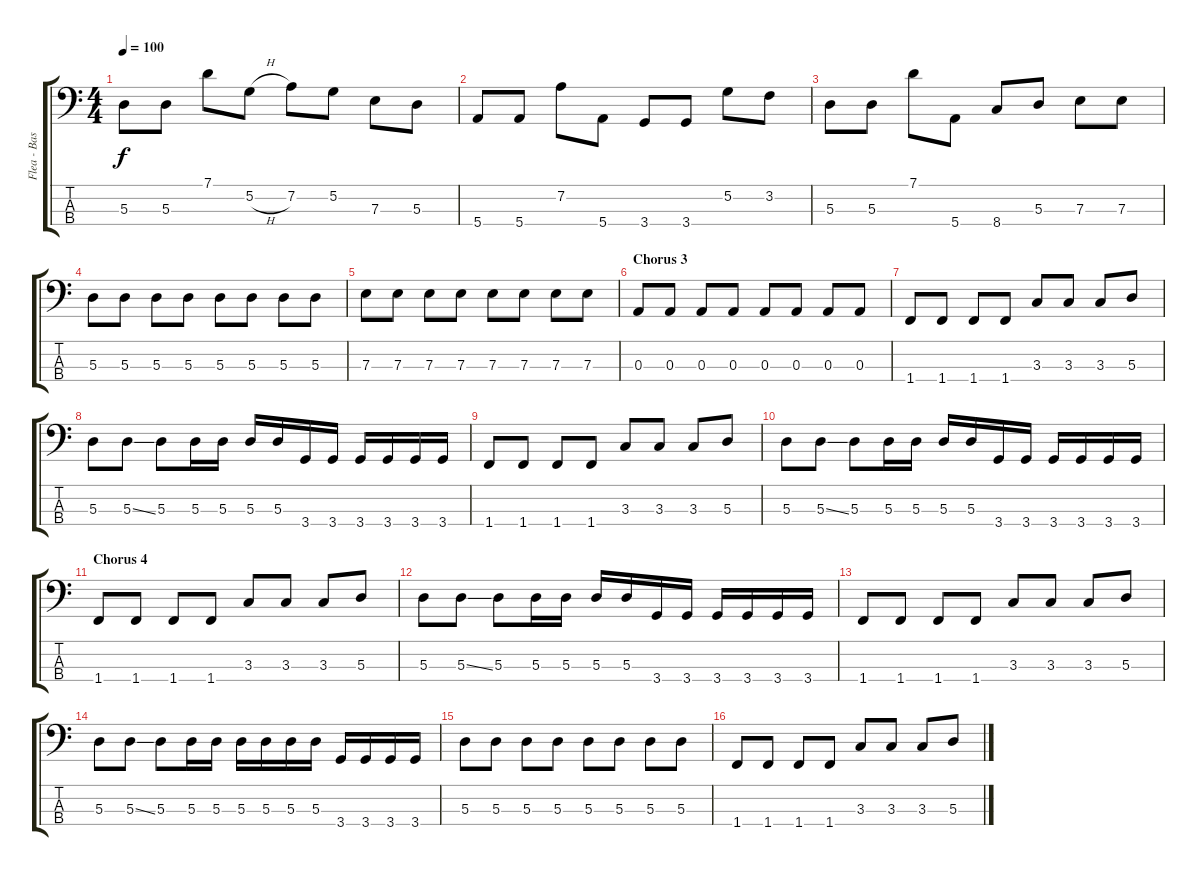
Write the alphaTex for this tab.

\track ("Flea - Bass" "Flea - Bas") {instrument electricbasspick}
\staff {score tabs}
\tuning (G2 D2 A1 E1) {hide}
\ts (4 4)
\tempo 100
\clef f4
\ks c
5.3.8{dy f} 5.3.8 7.1.8 5.2{h}.8 7.2.8 5.2.8 7.3.8 5.3.8 |
5.4.8 5.4.8 7.2.8 5.4.8 3.4.8 3.4.8 5.2.8 3.2.8 |
5.3.8 5.3.8 7.1.8 5.4.8 8.4.8 5.3.8 7.3.8 7.3.8 |
5.3.8 5.3.8 5.3.8 5.3.8 5.3.8 5.3.8 5.3.8 5.3.8 |
7.3.8 7.3.8 7.3.8 7.3.8 7.3.8 7.3.8 7.3.8 7.3.8 |
\section ("" "Chorus 3")
0.3.8 0.3.8 0.3.8 0.3.8 0.3.8 0.3.8 0.3.8 0.3.8 |
1.4.8 1.4.8 1.4.8 1.4.8 3.3.8 3.3.8 3.3.8 5.3.8 |
5.3.8 5.3{ss}.8 5.3.8 5.3.16 5.3.16 5.3.16 5.3.16 3.4.16 3.4.16 3.4.16 3.4.16 3.4.16 3.4.16 |
1.4.8 1.4.8 1.4.8 1.4.8 3.3.8 3.3.8 3.3.8 5.3.8 |
5.3.8 5.3{ss}.8 5.3.8 5.3.16 5.3.16 5.3.16 5.3.16 3.4.16 3.4.16 3.4.16 3.4.16 3.4.16 3.4.16 |
\section ("" "Chorus 4")
1.4.8 1.4.8 1.4.8 1.4.8 3.3.8 3.3.8 3.3.8 5.3.8 |
5.3.8 5.3{ss}.8 5.3.8 5.3.16 5.3.16 5.3.16 5.3.16 3.4.16 3.4.16 3.4.16 3.4.16 3.4.16 3.4.16 |
1.4.8 1.4.8 1.4.8 1.4.8 3.3.8 3.3.8 3.3.8 5.3.8 |
5.3.8 5.3{ss}.8 5.3.8 5.3.16 5.3.16 5.3.16 5.3.16 5.3.16 5.3.16 3.4.16 3.4.16 3.4.16 3.4.16 |
5.3.8 5.3.8 5.3.8 5.3.8 5.3.8 5.3.8 5.3.8 5.3.8 |
1.4.8 1.4.8 1.4.8 1.4.8 3.3.8 3.3.8 3.3.8 5.3.8
